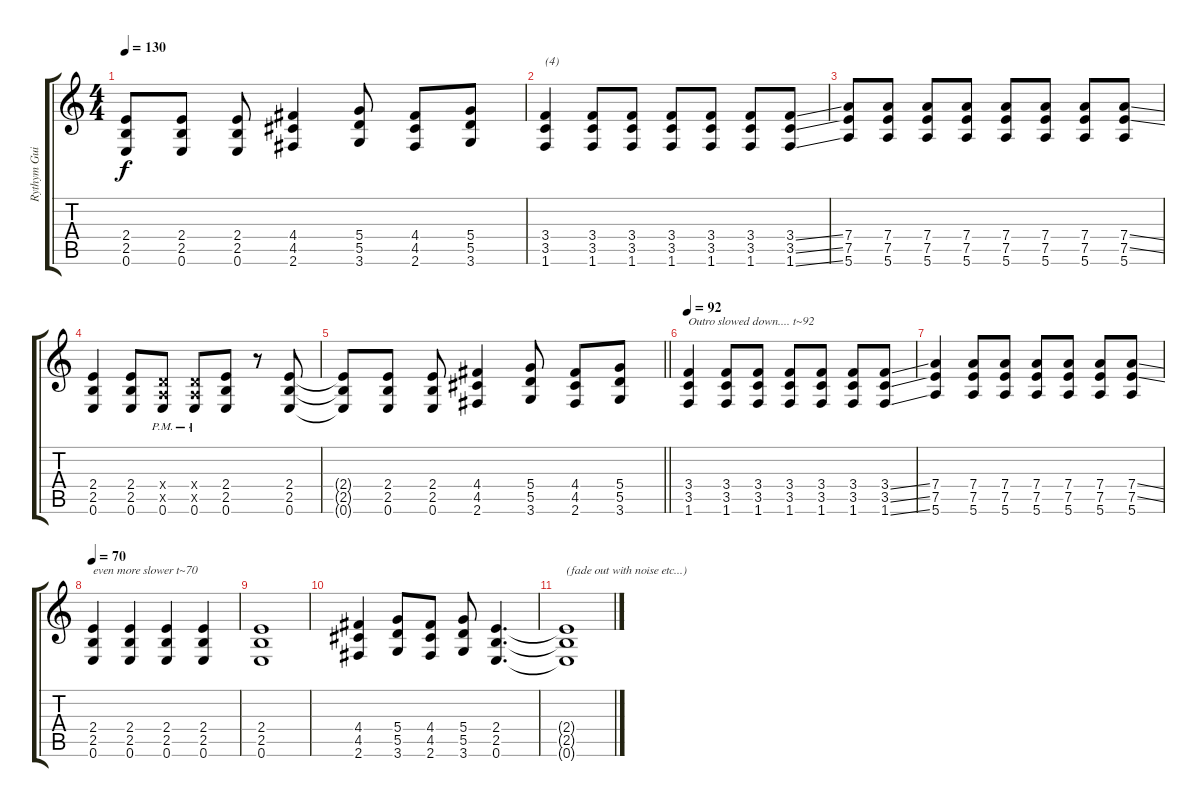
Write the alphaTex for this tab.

\track ("Rythym Guitar I" "Rythym Gui") {instrument overdrivenguitar}
\staff {score tabs}
\tuning (E4 B3 G3 D3 A2 E2) {hide}
\ts (4 4)
\tempo 130
\clef g2
\ks c
(2.4{t} 2.5{t} 0.6{t}).8{dy f} (2.4 2.5 0.6).8 (2.4 2.5 0.6).8 (4.4 4.5 2.6).4 (5.4 5.5 3.6).8 (4.4 4.5 2.6).8 (5.4 5.5 3.6).8 |
(3.4 3.5 1.6).4{txt "(4)"} (3.4 3.5 1.6).8 (3.4 3.5 1.6).8 (3.4 3.5 1.6).8 (3.4 3.5 1.6).8 (3.4 3.5 1.6).8 (3.4{ss} 3.5{ss} 1.6{ss}).8 |
(7.4 7.5 5.6).8 (7.4 7.5 5.6).8 (7.4 7.5 5.6).8 (7.4 7.5 5.6).8 (7.4 7.5 5.6).8 (7.4 7.5 5.6).8 (7.4 7.5 5.6).8 (7.4{ss} 7.5{ss} 5.6).8 |
(2.4 2.5 0.6).4 (2.4 2.5 0.6).8 (0.4{x} 0.5{x} 0.6{pm}).8 (0.4{x} 0.5{x} 0.6{pm}).8 (2.4 2.5 0.6).8 r.8 (2.4 2.5 0.6).8 |
\barLineRight lightlight
(2.4{t} 2.5{t} 0.6{t}).8 (2.4 2.5 0.6).8 (2.4 2.5 0.6).8 (4.4 4.5 2.6).4 (5.4 5.5 3.6).8 (4.4 4.5 2.6).8 (5.4 5.5 3.6).8 |
\tempo 92
(3.4 3.5 1.6).4{txt "Outro slowed down.... t~92"} (3.4 3.5 1.6).8 (3.4 3.5 1.6).8 (3.4 3.5 1.6).8 (3.4 3.5 1.6).8 (3.4 3.5 1.6).8 (3.4{ss} 3.5{ss} 1.6{ss}).8 |
(7.4 7.5 5.6).4 (7.4 7.5 5.6).8 (7.4 7.5 5.6).8 (7.4 7.5 5.6).8 (7.4 7.5 5.6).8 (7.4 7.5 5.6).8 (7.4{ss} 7.5{ss} 5.6).8 |
\tempo 70
(2.4 2.5 0.6).4{txt "even more slower t~70"} (2.4 2.5 0.6).4 (2.4 2.5 0.6).4 (2.4 2.5 0.6).4 |
(2.4 2.5 0.6).1 |
(4.4 4.5 2.6).4 (5.4 5.5 3.6).8 (4.4 4.5 2.6).8 (5.4 5.5 3.6).8 (2.4 2.5 0.6).4{d} |
(2.4{t} 2.5{t} 0.6{t}).1{txt "(fade out with noise etc...)" volume 0}
